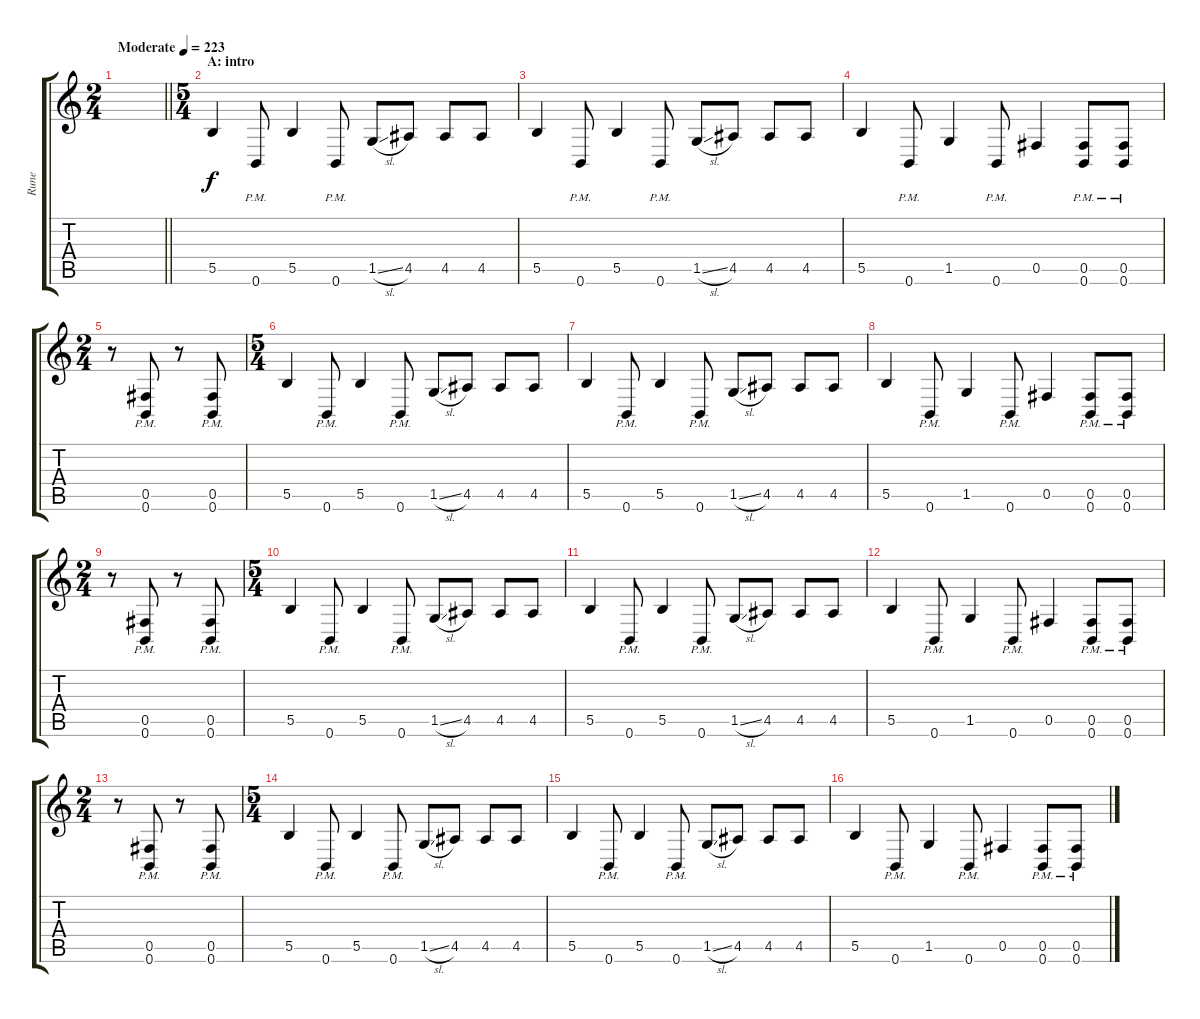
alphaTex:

\track ("Rune" "Rune") {instrument distortionguitar}
\staff {score tabs}
\tuning (Db4 Ab3 E3 B2 Gb2 B1) {hide}
\ts (2 4)
\tempo (223 "Moderate")
\clef g2
\barLineRight lightlight
\ks c
|
\ts (5 4)
\section ("" "A: intro")
5.5.4 0.6{pm}.8 5.5.4 0.6{pm}.8 1.5{sl}.8 4.5.8 4.5.8 4.5.8 |
5.5.4 0.6{pm}.8 5.5.4 0.6{pm}.8 1.5{sl}.8 4.5.8 4.5.8 4.5.8 |
5.5.4 0.6{pm}.8 1.5.4 0.6{pm}.8 0.5.4 (0.5{pm} 0.6{pm}).8 (0.5{pm} 0.6{pm}).8 |
\ts (2 4)
r.8 (0.5{pm} 0.6{pm}).8 r.8 (0.5{pm} 0.6{pm}).8 |
\ts (5 4)
5.5.4 0.6{pm}.8 5.5.4 0.6{pm}.8 1.5{sl}.8 4.5.8 4.5.8 4.5.8 |
5.5.4 0.6{pm}.8 5.5.4 0.6{pm}.8 1.5{sl}.8 4.5.8 4.5.8 4.5.8 |
5.5.4 0.6{pm}.8 1.5.4 0.6{pm}.8 0.5.4 (0.5{pm} 0.6{pm}).8 (0.5{pm} 0.6{pm}).8 |
\ts (2 4)
r.8 (0.5{pm} 0.6{pm}).8 r.8 (0.5{pm} 0.6{pm}).8 |
\ts (5 4)
5.5.4 0.6{pm}.8 5.5.4 0.6{pm}.8 1.5{sl}.8 4.5.8 4.5.8 4.5.8 |
5.5.4 0.6{pm}.8 5.5.4 0.6{pm}.8 1.5{sl}.8 4.5.8 4.5.8 4.5.8 |
5.5.4 0.6{pm}.8 1.5.4 0.6{pm}.8 0.5.4 (0.5{pm} 0.6{pm}).8 (0.5{pm} 0.6{pm}).8 |
\ts (2 4)
r.8 (0.5{pm} 0.6{pm}).8 r.8 (0.5{pm} 0.6{pm}).8 |
\ts (5 4)
5.5.4 0.6{pm}.8 5.5.4 0.6{pm}.8 1.5{sl}.8 4.5.8 4.5.8 4.5.8 |
5.5.4 0.6{pm}.8 5.5.4 0.6{pm}.8 1.5{sl}.8 4.5.8 4.5.8 4.5.8 |
5.5.4 0.6{pm}.8 1.5.4 0.6{pm}.8 0.5.4 (0.5{pm} 0.6{pm}).8 (0.5{pm} 0.6{pm}).8
